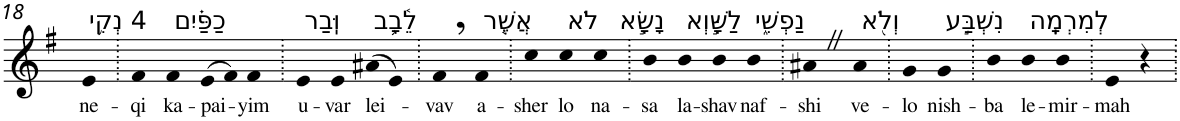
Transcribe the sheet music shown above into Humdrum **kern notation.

**kern	**text
*part1	*part1
*staff1	*staff1
*I"Piano	*
*I'Pno	*
!!LO:PB:g=z
*clefG2	*
*k[f#]	*
*G:	*
=18	=18
!LO:TX:a:t=4 נְקִ֥י	!
!	!LO:LY:b
4e	ne-
=19.	=19.
!	!LO:LY:b
4f#	-qi
!LO:TX:a:t=כַפַּ֗יִם	!
!	!LO:LY:b
4f#	ka-
!	!LO:LY:b
(>8e	-pai-
8f#)	.
!	!LO:LY:b
4f#	-yim
=20.	=20.
!LO:TX:a:t=וּֽבַר	!
!	!LO:LY:b
4e	u-
!	!LO:LY:b
4e	-var
!LO:TX:a:t=לֵ֫בָ֥ב	!
!	!LO:LY:b
(>8a#X	lei-
8e)	.
=21.	=21.
!	!LO:LY:b
4f#,	-vav
!LO:TX:a:t=אֲשֶׁ֤ר	!
!	!LO:LY:b
4f#	a-
=22.	=22.
!	!LO:LY:b
4cc	-sher
!LO:TX:a:t=לֹא	!
!	!LO:LY:b
4cc	lo
!LO:TX:a:t=נָשָׂ֣א	!
!	!LO:LY:b
4cc	na-
=23.	=23.
!	!LO:LY:b
4b	-sa
!LO:TX:a:t=לַשָּׁ֣וְא	!
!	!LO:LY:b
4b	la-
!	!LO:LY:b
4b	-shav
!LO:TX:a:t=נַפְשִׁ֑י	!
!	!LO:LY:b
4b	naf-
=24.	=24.
!	!LO:LY:b
4a#XZ	-shi
!LO:TX:a:t=וְלֹ֖א	!
!	!LO:LY:b
4a#	ve-
=25.	=25.
!	!LO:LY:b
4g	-lo
!LO:TX:a:t=נִשְׁבַּ֣ע	!
!	!LO:LY:b
4g	nish-
=26.	=26.
!	!LO:LY:b
4b	-ba
!LO:TX:a:t=לְמִרְמָֽה	!
!	!LO:LY:b
4b	le-
!	!LO:LY:b
4b	-mir-
=27.	=27.
!	!LO:LY:b
4e	-mah
4r	.
=.	=.
*-	*-
